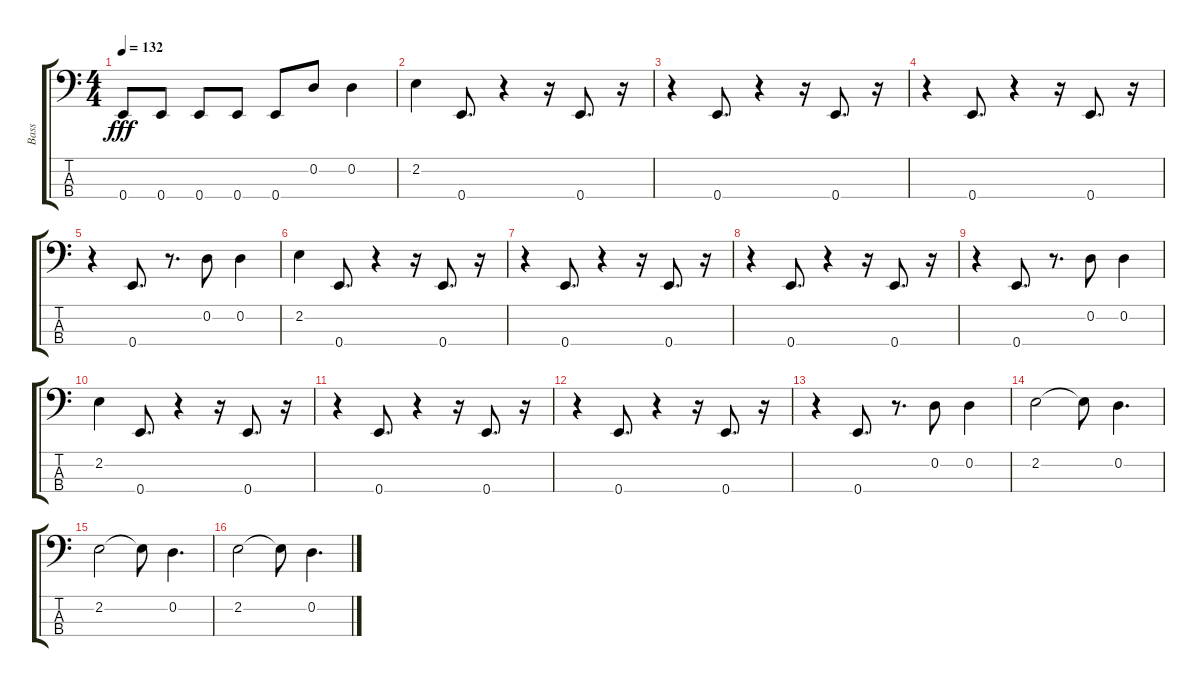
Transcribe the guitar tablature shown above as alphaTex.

\track ("Bass" "Bass") {instrument electricbasspick}
\staff {score tabs}
\tuning (G2 D2 A1 E1) {hide}
\ts (4 4)
\tempo 132
\clef f4
\ks c
0.4.8{dy fff} 0.4.8 0.4.8 0.4.8 0.4.8 0.2.8 0.2.4 |
2.2.4 0.4.8{d} r.4 r.16 0.4.8{d} r.16 |
r.4 0.4.8{d} r.4 r.16 0.4.8{d} r.16 |
r.4 0.4.8{d} r.4 r.16 0.4.8{d} r.16 |
r.4 0.4.8{d} r.8{d} 0.2.8 0.2.4 |
2.2.4 0.4.8{d} r.4 r.16 0.4.8{d} r.16 |
r.4 0.4.8{d} r.4 r.16 0.4.8{d} r.16 |
r.4 0.4.8{d} r.4 r.16 0.4.8{d} r.16 |
r.4 0.4.8{d} r.8{d} 0.2.8 0.2.4 |
2.2.4 0.4.8{d} r.4 r.16 0.4.8{d} r.16 |
r.4 0.4.8{d} r.4 r.16 0.4.8{d} r.16 |
r.4 0.4.8{d} r.4 r.16 0.4.8{d} r.16 |
r.4 0.4.8{d} r.8{d} 0.2.8 0.2.4 |
2.2.2 2.2{t}.8 0.2.4{d} |
2.2.2 2.2{t}.8 0.2.4{d} |
2.2.2 2.2{t}.8 0.2.4{d}
